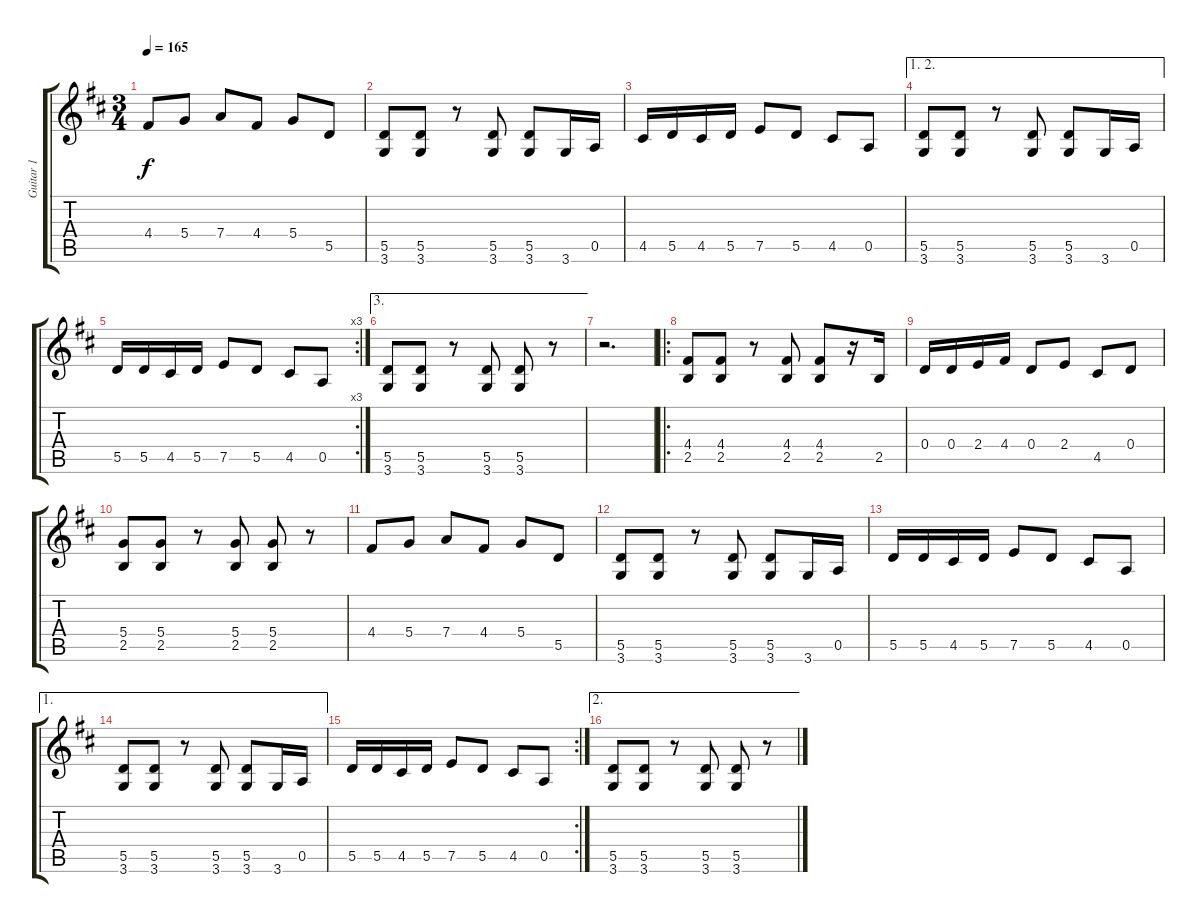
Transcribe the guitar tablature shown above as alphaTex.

\track ("Guitar 1" "Guitar 1") {instrument distortionguitar}
\staff {score tabs}
\tuning (E4 B3 G3 D3 A2 E2) {hide}
\ts (3 4)
\tempo 165
\clef g2
\ks d
4.4.8{dy f} 5.4.8 7.4.8 4.4.8 5.4.8 5.5.8 |
(5.5 3.6).8 (5.5 3.6).8 r.8 (5.5 3.6).8 (5.5 3.6).8 3.6.16 0.5.16 |
4.5.16 5.5.16 4.5.16 5.5.16 7.5.8 5.5.8 4.5.8 0.5.8 |
\ae (1 2)
(5.5 3.6).8 (5.5 3.6).8 r.8 (5.5 3.6).8 (5.5 3.6).8 3.6.16 0.5.16 |
\rc 3
5.5.16 5.5.16 4.5.16 5.5.16 7.5.8 5.5.8 4.5.8 0.5.8 |
\ae 3
(5.5 3.6).8{instrument distortionguitar} (5.5 3.6).8 r.8 (5.5 3.6).8 (5.5 3.6).8 r.8 |
r.2{d} |
\ro
(4.4 2.5).8 (4.4 2.5).8 r.8 (4.4 2.5).8 (4.4 2.5).8 r.16 2.5.16 |
0.4.16 0.4.16 2.4.16 4.4.16 0.4.8 2.4.8 4.5.8 0.4.8 |
(5.4 2.5).8 (5.4 2.5).8 r.8 (5.4 2.5).8 (5.4 2.5).8 r.8 |
4.4.8 5.4.8 7.4.8 4.4.8 5.4.8 5.5.8 |
(5.5 3.6).8 (5.5 3.6).8 r.8 (5.5 3.6).8 (5.5 3.6).8 3.6.16 0.5.16 |
5.5.16 5.5.16 4.5.16 5.5.16 7.5.8 5.5.8 4.5.8 0.5.8 |
\ae 1
(5.5 3.6).8 (5.5 3.6).8 r.8 (5.5 3.6).8 (5.5 3.6).8 3.6.16 0.5.16 |
\rc 2
5.5.16 5.5.16 4.5.16 5.5.16 7.5.8 5.5.8 4.5.8 0.5.8 |
\ae 2
(5.5 3.6).8 (5.5 3.6).8 r.8 (5.5 3.6).8 (5.5 3.6).8 r.8
